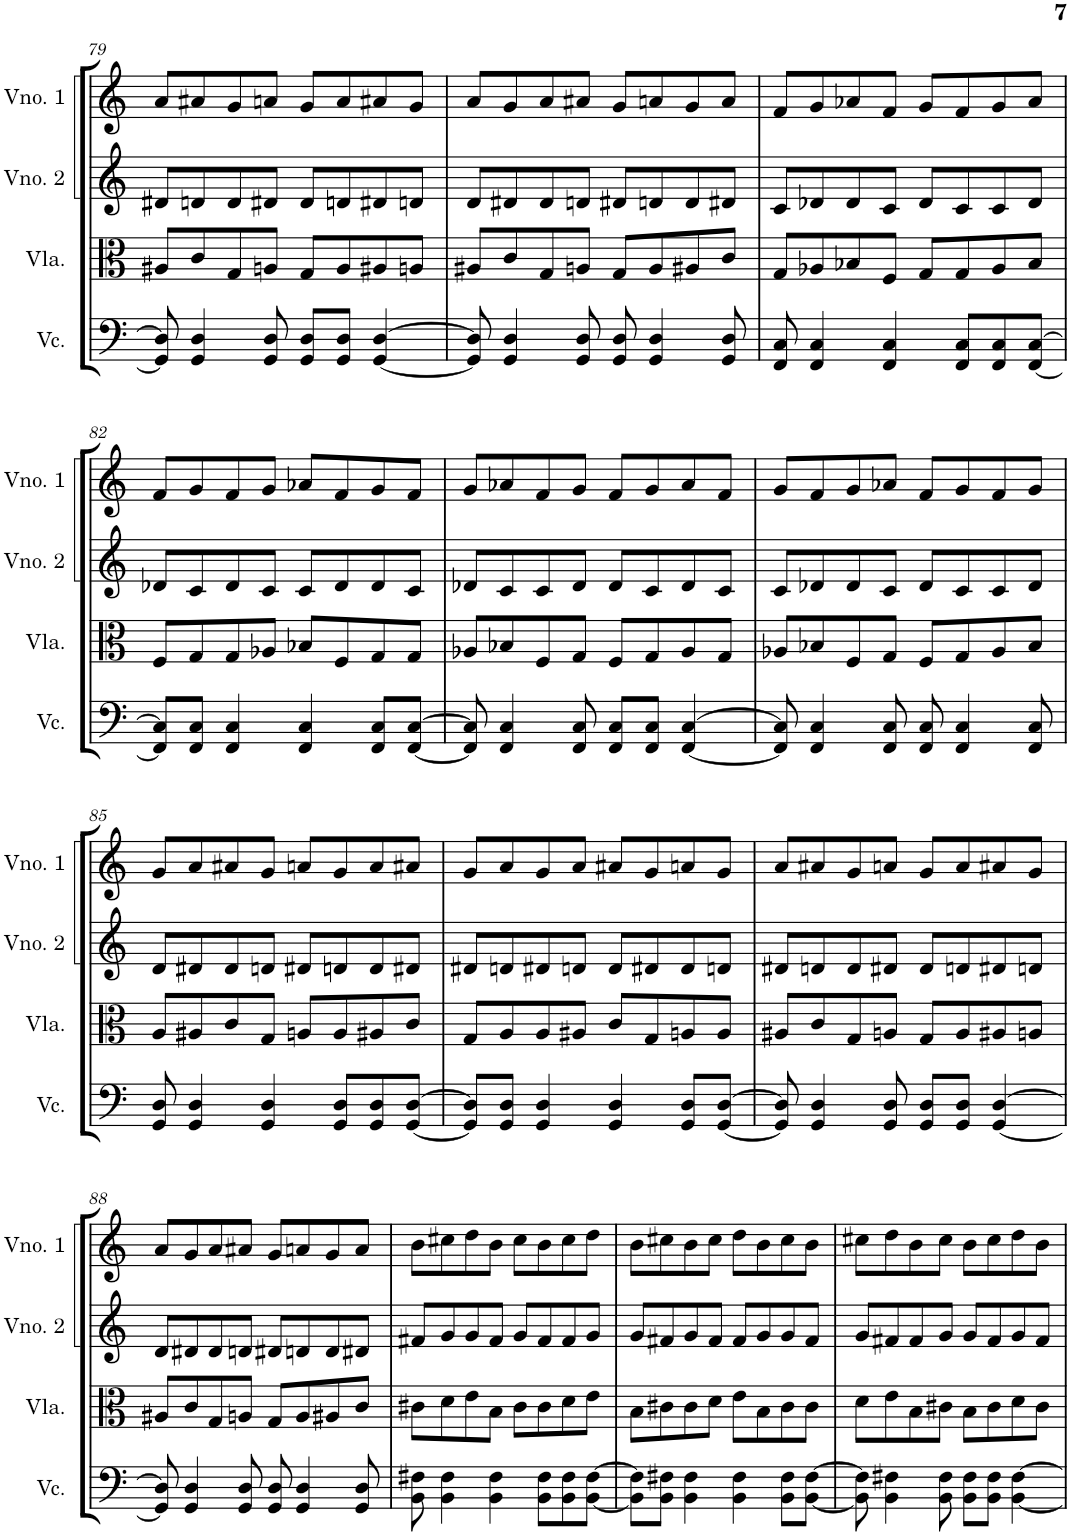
**kern	**kern	**kern	**kern
*part4	*part3	*part2	*part1
*staff4	*staff3	*staff2	*staff1
*I"Violoncelo	*I"Viola	*I"Violino 2	*I"Violino 1
*I'Vc.	*I'Vla.	*I'Vno. 2	*I'Vno. 1
!!LO:PB:g=z
*clefF4	*clefC3	*clefG2	*clefG2
*k[]	*k[]	*k[]	*k[]
*M4/4	*M4/4	*M4/4	*M4/4
=79	=79	=79	=79
8GG/] 8D/]	8A#X/L	8d#X/L	8a/L
4GG/ 4D/	8c/	8dn/	8a#X/
.	8G/	8d/	8g/
8GG/ 8D/	8An/J	8d#X/J	8an/J
8GG/ 8D/L	8G/L	8d#/L	8g/L
8GG/ 8D/J	8A/	8dn/	8a/
[4GG/ [4D/	8A#X/	8d#X/	8a#X/
.	8An/J	8dn/J	8g/J
=80	=80	=80	=80
8GG/] 8D/]	8A#X/L	8d/L	8a/L
4GG/ 4D/	8c/	8d#X/	8g/
.	8G/	8d#/	8a/
8GG/ 8D/	8An/J	8dn/J	8a#X/J
8GG/ 8D/	8G/L	8d#X/L	8g/L
4GG/ 4D/	8A/	8dn/	8an/
.	8A#X/	8d/	8g/
8GG/ 8D/	8c/J	8d#X/J	8a/J
=81	=81	=81	=81
8FF/ 8C/	8G/L	8c/L	8f/L
4FF/ 4C/	8A-X/	8d-X/	8g/
.	8B-X/	8d-/	8a-X/
4FF/ 4C/	8F/J	8c/J	8f/J
.	8G/L	8d-/L	8g/L
8FF/ 8C/L	8G/	8c/	8f/
8FF/ 8C/	8A-/	8c/	8g/
[8FF/ [8C/J	8B-/J	8d-/J	8a-/J
!!LO:LB:g=z
=82	=82	=82	=82
8FF/] 8C/]L	8F/L	8d-X/L	8f/L
8FF/ 8C/J	8G/	8c/	8g/
4FF/ 4C/	8G/	8d-/	8f/
.	8A-X/J	8c/J	8g/J
4FF/ 4C/	8B-X/L	8c/L	8a-X/L
.	8F/	8d-/	8f/
8FF/ 8C/L	8G/	8d-/	8g/
[8FF/ [8C/J	8G/J	8c/J	8f/J
=83	=83	=83	=83
8FF/] 8C/]	8A-X/L	8d-X/L	8g/L
4FF/ 4C/	8B-X/	8c/	8a-X/
.	8F/	8c/	8f/
8FF/ 8C/	8G/J	8d-/J	8g/J
8FF/ 8C/L	8F/L	8d-/L	8f/L
8FF/ 8C/J	8G/	8c/	8g/
[4FF/ [4C/	8A-/	8d-/	8a-/
.	8G/J	8c/J	8f/J
=84	=84	=84	=84
8FF/] 8C/]	8A-X/L	8c/L	8g/L
4FF/ 4C/	8B-X/	8d-X/	8f/
.	8F/	8d-/	8g/
8FF/ 8C/	8G/J	8c/J	8a-X/J
8FF/ 8C/	8F/L	8d-/L	8f/L
4FF/ 4C/	8G/	8c/	8g/
.	8A-/	8c/	8f/
8FF/ 8C/	8B-/J	8d-/J	8g/J
!!LO:LB:g=z
=85	=85	=85	=85
8GG/ 8D/	8A/L	8d/L	8g/L
4GG/ 4D/	8A#X/	8d#X/	8a/
.	8c/	8d#/	8a#X/
4GG/ 4D/	8G/J	8dn/J	8g/J
.	8An/L	8d#X/L	8an/L
8GG/ 8D/L	8A/	8dn/	8g/
8GG/ 8D/	8A#X/	8d/	8a/
[8GG/ [8D/J	8c/J	8d#X/J	8a#X/J
=86	=86	=86	=86
8GG/] 8D/]L	8G/L	8d#X/L	8g/L
8GG/ 8D/J	8A/	8dn/	8a/
4GG/ 4D/	8A/	8d#X/	8g/
.	8A#X/J	8dn/J	8a/J
4GG/ 4D/	8c/L	8d/L	8a#X/L
.	8G/	8d#X/	8g/
8GG/ 8D/L	8An/	8d#/	8an/
[8GG/ [8D/J	8A/J	8dn/J	8g/J
=87	=87	=87	=87
8GG/] 8D/]	8A#X/L	8d#X/L	8a/L
4GG/ 4D/	8c/	8dn/	8a#X/
.	8G/	8d/	8g/
8GG/ 8D/	8An/J	8d#X/J	8an/J
8GG/ 8D/L	8G/L	8d#/L	8g/L
8GG/ 8D/J	8A/	8dn/	8a/
[4GG/ [4D/	8A#X/	8d#X/	8a#X/
.	8An/J	8dn/J	8g/J
!!LO:LB:g=z
=88	=88	=88	=88
8GG/] 8D/]	8A#X/L	8d/L	8a/L
4GG/ 4D/	8c/	8d#X/	8g/
.	8G/	8d#/	8a/
8GG/ 8D/	8An/J	8dn/J	8a#X/J
8GG/ 8D/	8G/L	8d#X/L	8g/L
4GG/ 4D/	8A/	8dn/	8an/
.	8A#X/	8d/	8g/
8GG/ 8D/	8c/J	8d#X/J	8a/J
=89	=89	=89	=89
8BB\ 8F#X\	8c#X\L	8f#X/L	8b\L
4BB\ 4F#\	8d\	8g/	8cc#X\
.	8e\	8g/	8dd\
4BB\ 4F#\	8B\J	8f#/J	8b\J
.	8c#\L	8g/L	8cc#\L
8BB\ 8F#\L	8c#\	8f#/	8b\
8BB\ 8F#\	8d\	8f#/	8cc#\
[8BB\ [8F#\J	8e\J	8g/J	8dd\J
=90	=90	=90	=90
8BB\] 8F#\]L	8B\L	8g/L	8b\L
8BB\ 8F#X\J	8c#X\	8f#X/	8cc#X\
4BB\ 4F#\	8c#\	8g/	8b\
.	8d\J	8f#/J	8cc#\J
4BB\ 4F#\	8e\L	8f#/L	8dd\L
.	8B\	8g/	8b\
8BB\ 8F#\L	8c#\	8g/	8cc#\
[8BB\ [8F#\J	8c#\J	8f#/J	8b\J
=91	=91	=91	=91
8BB\] 8F#\]	8d\L	8g/L	8cc#X\L
4BB\ 4F#X\	8e\	8f#X/	8dd\
.	8B\	8f#/	8b\
8BB\ 8F#\	8c#X\J	8g/J	8cc#\J
8BB\ 8F#\L	8B\L	8g/L	8b\L
8BB\ 8F#\J	8c#\	8f#/	8cc#\
[4BB\ [4F#\	8d\	8g/	8dd\
.	8c#\J	8f#/J	8b\J
=	=	=	=
*-	*-	*-	*-
